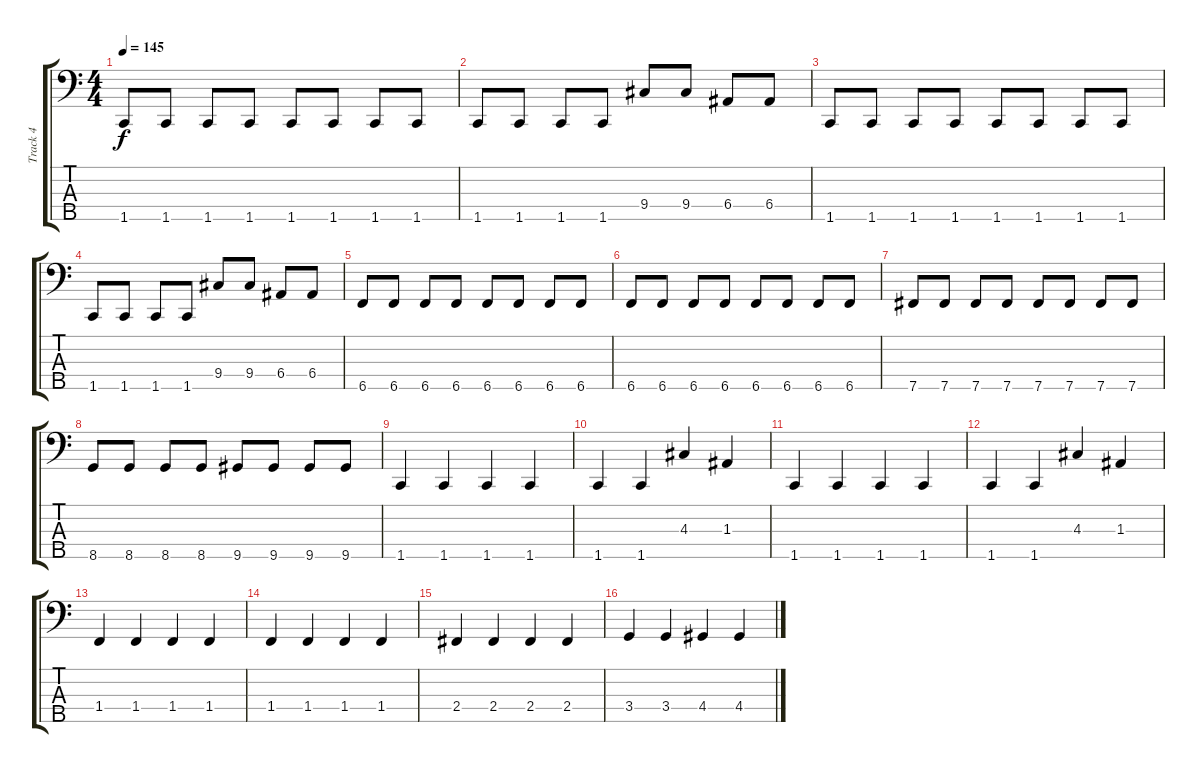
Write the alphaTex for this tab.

\track ("Track 4" "Track 4") {instrument electricbassfinger}
\staff {score tabs}
\tuning (G2 D2 A1 E1 B0) {hide}
\ts (4 4)
\tempo 145
\clef f4
\ks c
1.5.8{dy f} 1.5.8 1.5.8 1.5.8 1.5.8 1.5.8 1.5.8 1.5.8 |
1.5.8 1.5.8 1.5.8 1.5.8 9.4.8 9.4.8 6.4.8 6.4.8 |
1.5.8 1.5.8 1.5.8 1.5.8 1.5.8 1.5.8 1.5.8 1.5.8 |
1.5.8 1.5.8 1.5.8 1.5.8 9.4.8 9.4.8 6.4.8 6.4.8 |
6.5.8 6.5.8 6.5.8 6.5.8 6.5.8 6.5.8 6.5.8 6.5.8 |
6.5.8 6.5.8 6.5.8 6.5.8 6.5.8 6.5.8 6.5.8 6.5.8 |
7.5.8 7.5.8 7.5.8 7.5.8 7.5.8 7.5.8 7.5.8 7.5.8 |
8.5.8 8.5.8 8.5.8 8.5.8 9.5.8 9.5.8 9.5.8 9.5.8 |
1.5.4 1.5.4 1.5.4 1.5.4 |
1.5.4 1.5.4 4.3.4 1.3.4 |
1.5.4 1.5.4 1.5.4 1.5.4 |
1.5.4 1.5.4 4.3.4 1.3.4 |
1.4.4 1.4.4 1.4.4 1.4.4 |
1.4.4 1.4.4 1.4.4 1.4.4 |
2.4.4 2.4.4 2.4.4 2.4.4 |
3.4.4 3.4.4 4.4.4 4.4.4
